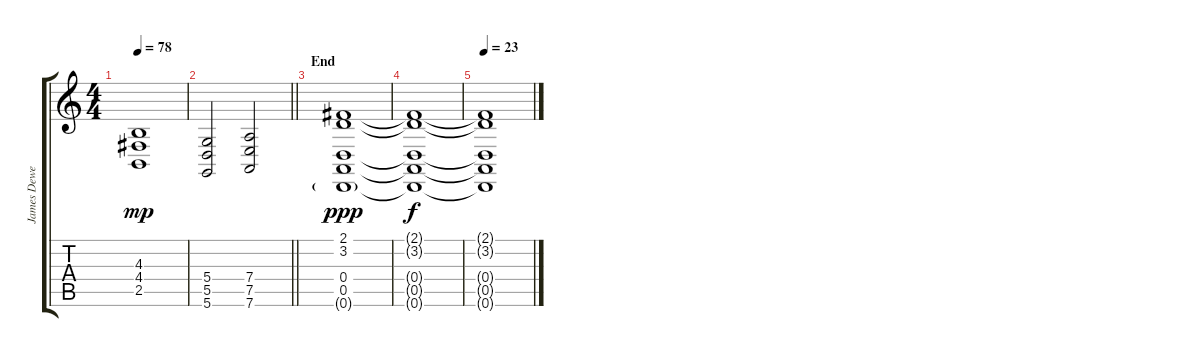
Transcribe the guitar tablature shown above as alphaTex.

\track ("James Dewees [Synthetizer]" "James Dewe") {instrument pad2warm}
\staff {score tabs}
\tuning (E4 B3 G3 D3 A2 D2) {hide}
\ts (4 4)
\tempo 78
\clef g2
\ks c
(4.3 4.4 2.5).1{dy mp} |
\barLineRight lightlight
(5.4 5.5 5.6).2 (7.4 7.5 7.6).2 |
\section ("" "End")
(2.1 3.2 0.4 0.5 0.6{g}).1{dy ppp} |
(2.1{t} 3.2{t} 0.4{t} 0.5{t} 0.6{t}).1{dy f} |
\tempo 23
(2.1{t} 3.2{t} 0.4{t} 0.5{t} 0.6{t}).1{volume 3}
